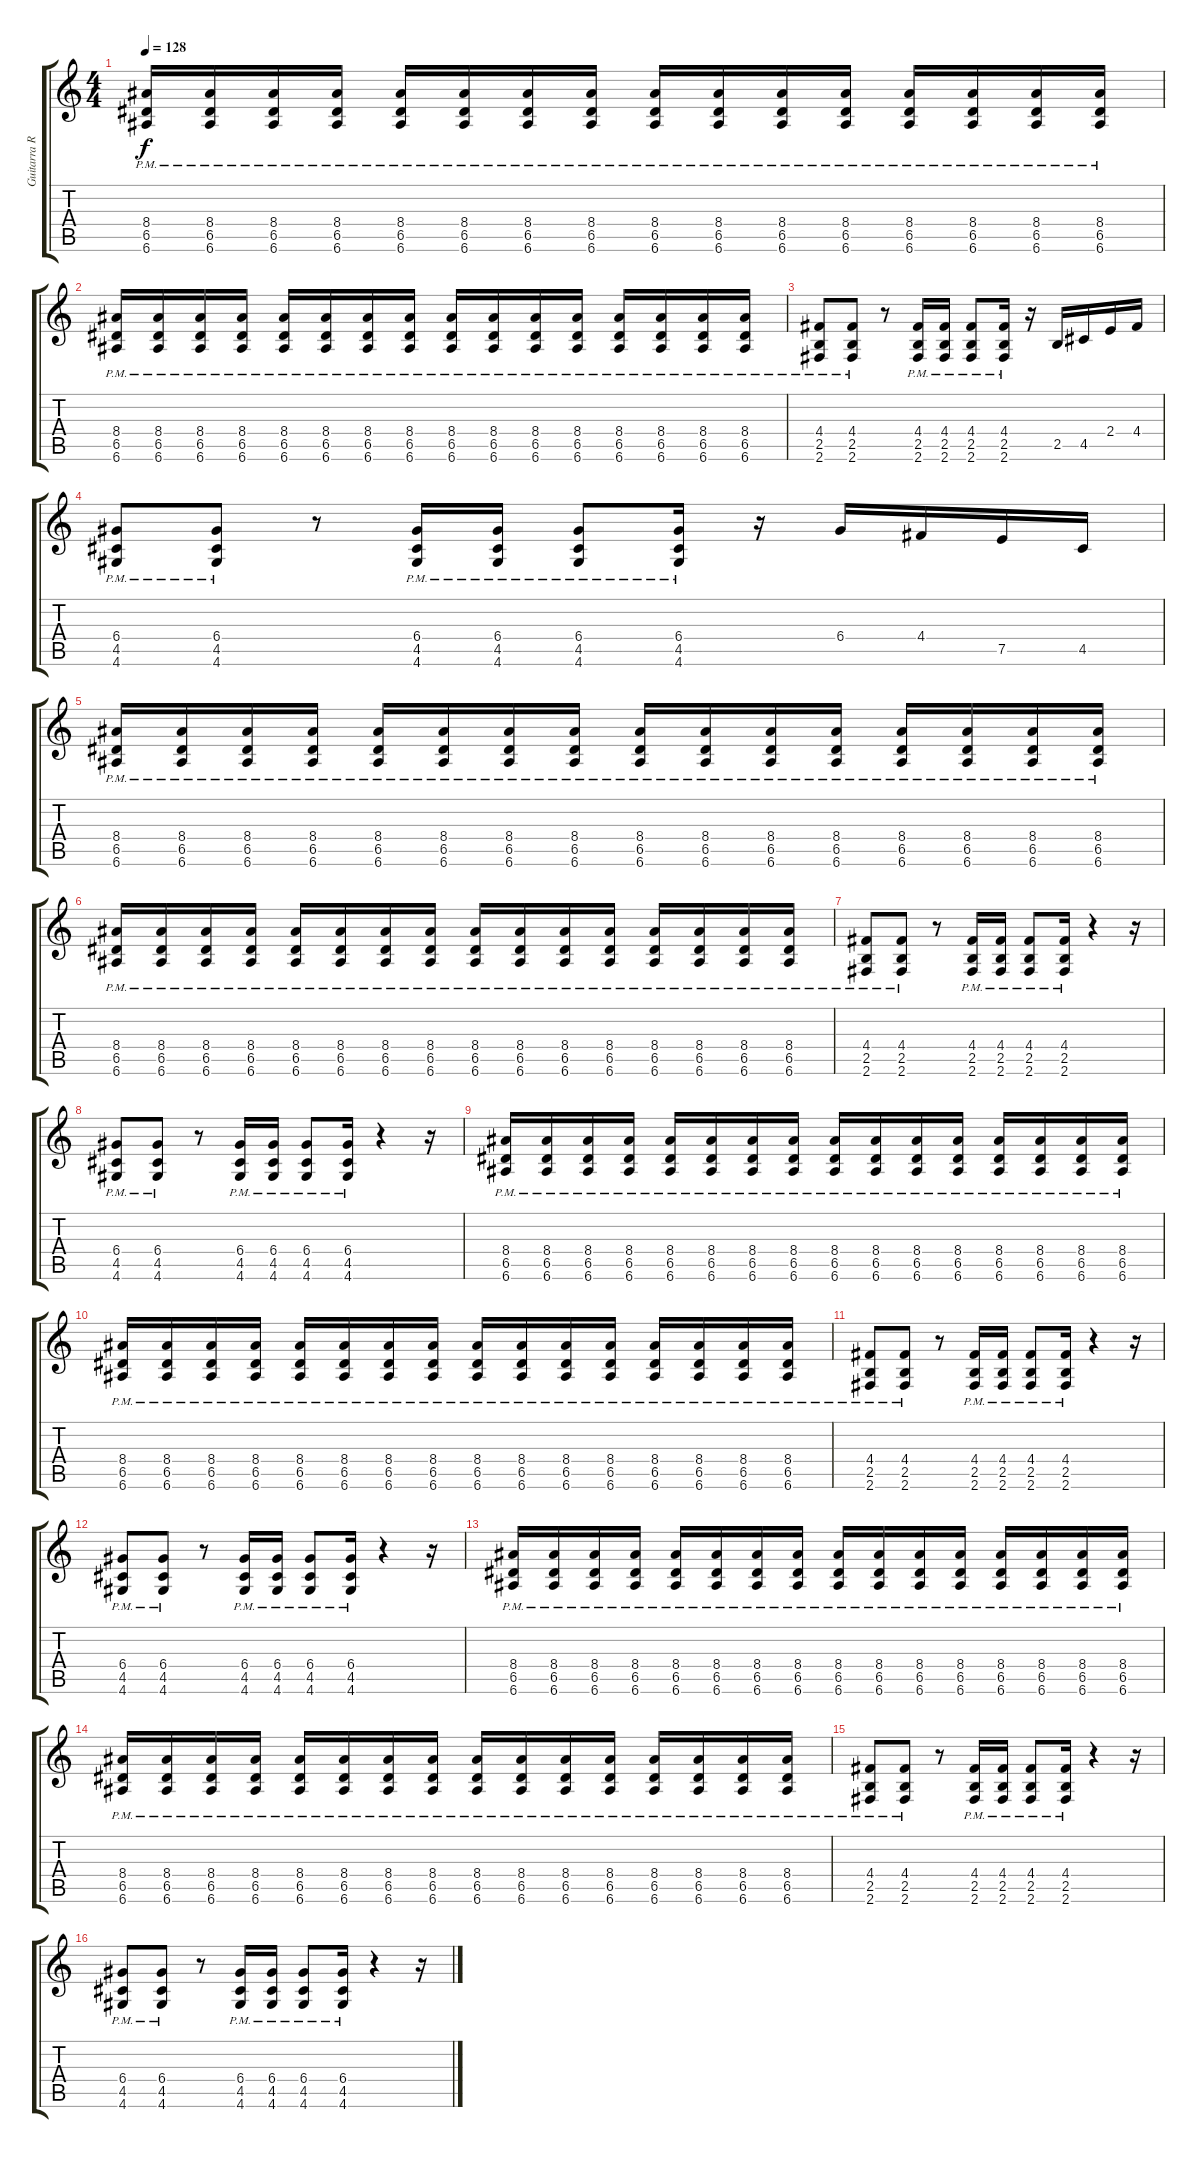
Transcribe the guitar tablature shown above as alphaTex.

\track ("Guitarra Ritmica" "Guitarra R") {instrument overdrivenguitar}
\staff {score tabs}
\tuning (E4 B3 G3 D3 A2 E2) {hide}
\ts (4 4)
\tempo 128
\clef g2
\ks c
(8.4{pm} 6.5{pm} 6.6{pm}).16{dy f} (8.4{pm} 6.5{pm} 6.6{pm}).16 (8.4{pm} 6.5{pm} 6.6{pm}).16 (8.4{pm} 6.5{pm} 6.6{pm}).16 (8.4{pm} 6.5{pm} 6.6{pm}).16 (8.4{pm} 6.5{pm} 6.6{pm}).16 (8.4{pm} 6.5{pm} 6.6{pm}).16 (8.4{pm} 6.5{pm} 6.6{pm}).16 (8.4{pm} 6.5{pm} 6.6{pm}).16 (8.4{pm} 6.5{pm} 6.6{pm}).16 (8.4{pm} 6.5{pm} 6.6{pm}).16 (8.4{pm} 6.5{pm} 6.6{pm}).16 (8.4{pm} 6.5{pm} 6.6{pm}).16 (8.4{pm} 6.5{pm} 6.6{pm}).16 (8.4{pm} 6.5{pm} 6.6{pm}).16 (8.4{pm} 6.5{pm} 6.6{pm}).16 |
(8.4{pm} 6.5{pm} 6.6{pm}).16 (8.4{pm} 6.5{pm} 6.6{pm}).16 (8.4{pm} 6.5{pm} 6.6{pm}).16 (8.4{pm} 6.5{pm} 6.6{pm}).16 (8.4{pm} 6.5{pm} 6.6{pm}).16 (8.4{pm} 6.5{pm} 6.6{pm}).16 (8.4{pm} 6.5{pm} 6.6{pm}).16 (8.4{pm} 6.5{pm} 6.6{pm}).16 (8.4{pm} 6.5{pm} 6.6{pm}).16 (8.4{pm} 6.5{pm} 6.6{pm}).16 (8.4{pm} 6.5{pm} 6.6{pm}).16 (8.4{pm} 6.5{pm} 6.6{pm}).16 (8.4{pm} 6.5{pm} 6.6{pm}).16 (8.4{pm} 6.5{pm} 6.6{pm}).16 (8.4{pm} 6.5{pm} 6.6{pm}).16 (8.4{pm} 6.5{pm} 6.6{pm}).16 |
(4.4{pm} 2.5{pm} 2.6{pm}).8 (4.4{pm} 2.5{pm} 2.6{pm}).8 r.8 (4.4{pm} 2.5{pm} 2.6{pm}).16 (4.4{pm} 2.5{pm} 2.6{pm}).16 (4.4{pm} 2.5{pm} 2.6{pm}).8 (4.4{pm} 2.5{pm} 2.6{pm}).16 r.16 2.5.16 4.5.16 2.4.16 4.4.16 |
(6.4{pm} 4.5{pm} 4.6{pm}).8 (6.4{pm} 4.5{pm} 4.6{pm}).8 r.8 (6.4{pm} 4.5{pm} 4.6{pm}).16 (6.4{pm} 4.5{pm} 4.6{pm}).16 (6.4{pm} 4.5{pm} 4.6{pm}).8 (6.4{pm} 4.5{pm} 4.6{pm}).16 r.16 6.4.16 4.4.16 7.5.16 4.5.16 |
(8.4{pm} 6.5{pm} 6.6{pm}).16 (8.4{pm} 6.5{pm} 6.6{pm}).16 (8.4{pm} 6.5{pm} 6.6{pm}).16 (8.4{pm} 6.5{pm} 6.6{pm}).16 (8.4{pm} 6.5{pm} 6.6{pm}).16 (8.4{pm} 6.5{pm} 6.6{pm}).16 (8.4{pm} 6.5{pm} 6.6{pm}).16 (8.4{pm} 6.5{pm} 6.6{pm}).16 (8.4{pm} 6.5{pm} 6.6{pm}).16 (8.4{pm} 6.5{pm} 6.6{pm}).16 (8.4{pm} 6.5{pm} 6.6{pm}).16 (8.4{pm} 6.5{pm} 6.6{pm}).16 (8.4{pm} 6.5{pm} 6.6{pm}).16 (8.4{pm} 6.5{pm} 6.6{pm}).16 (8.4{pm} 6.5{pm} 6.6{pm}).16 (8.4{pm} 6.5{pm} 6.6{pm}).16 |
(8.4{pm} 6.5{pm} 6.6{pm}).16 (8.4{pm} 6.5{pm} 6.6{pm}).16 (8.4{pm} 6.5{pm} 6.6{pm}).16 (8.4{pm} 6.5{pm} 6.6{pm}).16 (8.4{pm} 6.5{pm} 6.6{pm}).16 (8.4{pm} 6.5{pm} 6.6{pm}).16 (8.4{pm} 6.5{pm} 6.6{pm}).16 (8.4{pm} 6.5{pm} 6.6{pm}).16 (8.4{pm} 6.5{pm} 6.6{pm}).16 (8.4{pm} 6.5{pm} 6.6{pm}).16 (8.4{pm} 6.5{pm} 6.6{pm}).16 (8.4{pm} 6.5{pm} 6.6{pm}).16 (8.4{pm} 6.5{pm} 6.6{pm}).16 (8.4{pm} 6.5{pm} 6.6{pm}).16 (8.4{pm} 6.5{pm} 6.6{pm}).16 (8.4{pm} 6.5{pm} 6.6{pm}).16 |
(4.4{pm} 2.5{pm} 2.6{pm}).8 (4.4{pm} 2.5{pm} 2.6{pm}).8 r.8 (4.4{pm} 2.5{pm} 2.6{pm}).16 (4.4{pm} 2.5{pm} 2.6{pm}).16 (4.4{pm} 2.5{pm} 2.6{pm}).8 (4.4{pm} 2.5{pm} 2.6{pm}).16 r.4 r.16 |
(6.4{pm} 4.5{pm} 4.6{pm}).8 (6.4{pm} 4.5{pm} 4.6{pm}).8 r.8 (6.4{pm} 4.5{pm} 4.6{pm}).16 (6.4{pm} 4.5{pm} 4.6{pm}).16 (6.4{pm} 4.5{pm} 4.6{pm}).8 (6.4{pm} 4.5{pm} 4.6{pm}).16 r.4 r.16 |
(8.4{pm} 6.5{pm} 6.6{pm}).16 (8.4{pm} 6.5{pm} 6.6{pm}).16 (8.4{pm} 6.5{pm} 6.6{pm}).16 (8.4{pm} 6.5{pm} 6.6{pm}).16 (8.4{pm} 6.5{pm} 6.6{pm}).16 (8.4{pm} 6.5{pm} 6.6{pm}).16 (8.4{pm} 6.5{pm} 6.6{pm}).16 (8.4{pm} 6.5{pm} 6.6{pm}).16 (8.4{pm} 6.5{pm} 6.6{pm}).16 (8.4{pm} 6.5{pm} 6.6{pm}).16 (8.4{pm} 6.5{pm} 6.6{pm}).16 (8.4{pm} 6.5{pm} 6.6{pm}).16 (8.4{pm} 6.5{pm} 6.6{pm}).16 (8.4{pm} 6.5{pm} 6.6{pm}).16 (8.4{pm} 6.5{pm} 6.6{pm}).16 (8.4{pm} 6.5{pm} 6.6{pm}).16 |
(8.4{pm} 6.5{pm} 6.6{pm}).16 (8.4{pm} 6.5{pm} 6.6{pm}).16 (8.4{pm} 6.5{pm} 6.6{pm}).16 (8.4{pm} 6.5{pm} 6.6{pm}).16 (8.4{pm} 6.5{pm} 6.6{pm}).16 (8.4{pm} 6.5{pm} 6.6{pm}).16 (8.4{pm} 6.5{pm} 6.6{pm}).16 (8.4{pm} 6.5{pm} 6.6{pm}).16 (8.4{pm} 6.5{pm} 6.6{pm}).16 (8.4{pm} 6.5{pm} 6.6{pm}).16 (8.4{pm} 6.5{pm} 6.6{pm}).16 (8.4{pm} 6.5{pm} 6.6{pm}).16 (8.4{pm} 6.5{pm} 6.6{pm}).16 (8.4{pm} 6.5{pm} 6.6{pm}).16 (8.4{pm} 6.5{pm} 6.6{pm}).16 (8.4{pm} 6.5{pm} 6.6{pm}).16 |
(4.4{pm} 2.5{pm} 2.6{pm}).8 (4.4{pm} 2.5{pm} 2.6{pm}).8 r.8 (4.4{pm} 2.5{pm} 2.6{pm}).16 (4.4{pm} 2.5{pm} 2.6{pm}).16 (4.4{pm} 2.5{pm} 2.6{pm}).8 (4.4{pm} 2.5{pm} 2.6{pm}).16 r.4 r.16 |
(6.4{pm} 4.5{pm} 4.6{pm}).8 (6.4{pm} 4.5{pm} 4.6{pm}).8 r.8 (6.4{pm} 4.5{pm} 4.6{pm}).16 (6.4{pm} 4.5{pm} 4.6{pm}).16 (6.4{pm} 4.5{pm} 4.6{pm}).8 (6.4{pm} 4.5{pm} 4.6{pm}).16 r.4 r.16 |
(8.4{pm} 6.5{pm} 6.6{pm}).16 (8.4{pm} 6.5{pm} 6.6{pm}).16 (8.4{pm} 6.5{pm} 6.6{pm}).16 (8.4{pm} 6.5{pm} 6.6{pm}).16 (8.4{pm} 6.5{pm} 6.6{pm}).16 (8.4{pm} 6.5{pm} 6.6{pm}).16 (8.4{pm} 6.5{pm} 6.6{pm}).16 (8.4{pm} 6.5{pm} 6.6{pm}).16 (8.4{pm} 6.5{pm} 6.6{pm}).16 (8.4{pm} 6.5{pm} 6.6{pm}).16 (8.4{pm} 6.5{pm} 6.6{pm}).16 (8.4{pm} 6.5{pm} 6.6{pm}).16 (8.4{pm} 6.5{pm} 6.6{pm}).16 (8.4{pm} 6.5{pm} 6.6{pm}).16 (8.4{pm} 6.5{pm} 6.6{pm}).16 (8.4{pm} 6.5{pm} 6.6{pm}).16 |
(8.4{pm} 6.5{pm} 6.6{pm}).16 (8.4{pm} 6.5{pm} 6.6{pm}).16 (8.4{pm} 6.5{pm} 6.6{pm}).16 (8.4{pm} 6.5{pm} 6.6{pm}).16 (8.4{pm} 6.5{pm} 6.6{pm}).16 (8.4{pm} 6.5{pm} 6.6{pm}).16 (8.4{pm} 6.5{pm} 6.6{pm}).16 (8.4{pm} 6.5{pm} 6.6{pm}).16 (8.4{pm} 6.5{pm} 6.6{pm}).16 (8.4{pm} 6.5{pm} 6.6{pm}).16 (8.4{pm} 6.5{pm} 6.6{pm}).16 (8.4{pm} 6.5{pm} 6.6{pm}).16 (8.4{pm} 6.5{pm} 6.6{pm}).16 (8.4{pm} 6.5{pm} 6.6{pm}).16 (8.4{pm} 6.5{pm} 6.6{pm}).16 (8.4{pm} 6.5{pm} 6.6{pm}).16 |
(4.4{pm} 2.5{pm} 2.6{pm}).8 (4.4{pm} 2.5{pm} 2.6{pm}).8 r.8 (4.4{pm} 2.5{pm} 2.6{pm}).16 (4.4{pm} 2.5{pm} 2.6{pm}).16 (4.4{pm} 2.5{pm} 2.6{pm}).8 (4.4{pm} 2.5{pm} 2.6{pm}).16 r.4 r.16 |
(6.4{pm} 4.5{pm} 4.6{pm}).8 (6.4{pm} 4.5{pm} 4.6{pm}).8 r.8 (6.4{pm} 4.5{pm} 4.6{pm}).16 (6.4{pm} 4.5{pm} 4.6{pm}).16 (6.4{pm} 4.5{pm} 4.6{pm}).8 (6.4{pm} 4.5{pm} 4.6{pm}).16 r.4 r.16
